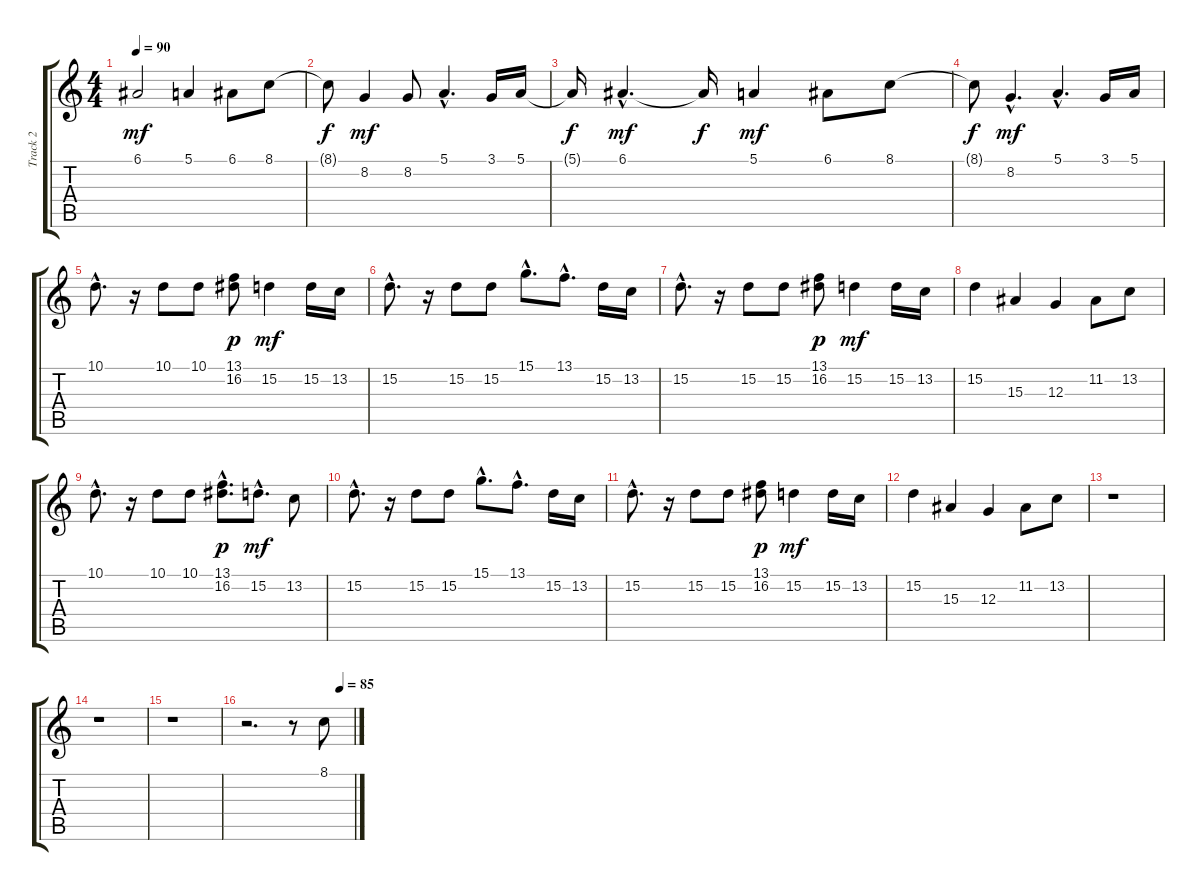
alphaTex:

\track ("Track 2" "Track 2") {instrument rockorgan}
\staff {score tabs}
\tuning (E4 B3 G3 D3 A2 E2) {hide}
\ts (4 4)
\tempo 90
\clef g2
\ks c
6.1.2{dy mf} 5.1.4 6.1.8 8.1.8 |
8.1{t}.8{dy f} 8.2.4{dy mf} 8.2.8 5.1{hac}.4{d} 3.1.16 5.1.16 |
5.1{t}.16{dy f} 6.1{hac}.4{d dy mf} 6.1{t}.16{dy f} 5.1.4{dy mf} 6.1.8 8.1.8 |
8.1{t}.8{dy f} 8.2{hac}.4{d dy mf} 5.1{hac}.4{d} 3.1.16 5.1.16 |
10.1{hac}.8{d} r.16 10.1.8 10.1.8 (13.1 16.2).8{dy p} 15.2.4{dy mf} 15.2.16 13.2.16 |
15.2{hac}.8{d} r.16 15.2.8 15.2.8 15.1{hac}.8{d} 13.1{hac}.8{d} 15.2.16 13.2.16 |
15.2{hac}.8{d} r.16 15.2.8 15.2.8 (13.1 16.2).8{dy p} 15.2.4{dy mf} 15.2.16 13.2.16 |
15.2.4 15.3.4 12.3.4 11.2.8 13.2.8 |
10.1{hac}.8{d} r.16 10.1.8 10.1.8 (13.1{hac} 16.2{hac}).8{d dy p} 15.2{hac}.8{d dy mf} 13.2.8 |
15.2{hac}.8{d} r.16 15.2.8 15.2.8 15.1{hac}.8{d} 13.1{hac}.8{d} 15.2.16 13.2.16 |
15.2{hac}.8{d} r.16 15.2.8 15.2.8 (13.1 16.2).8{dy p} 15.2.4{dy mf} 15.2.16 13.2.16 |
15.2.4 15.3.4 12.3.4 11.2.8 13.2.8 |
r.1 |
r.1 |
r.1 |
\tempo (85 0.875)
r.2{d} r.8 8.1.8
